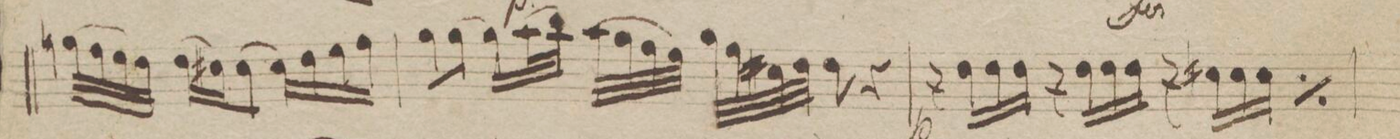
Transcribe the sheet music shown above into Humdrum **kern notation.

**kern	**dynam
*I"Violio 1mo	*
*clefG2	*
*k[b-]	*
*met(c)	*
*M4/4	*
(32ggn\LLL	.
32ff\	.
32ee\	.
32dd\JJJ)	.
(16dd\LL	.
16cc#X\J)	.
[8cc#\J	.
16cc#\LL]	.
16dd\	.
16ee\	.
16ff\JJ	.
=45	=45
8gg\L	.
[8gg\J	.
16gg\LL]	.
(32aa\L	.
32bb-\JJJ)	.
(32aa\LLL	.
32gg\	.
32ff\	.
32ee\JJJ)	.
32gg\LLL	.
32ff\	.
32cc#X\	.
32dd\JJJ	.
8dd\	.
4r	.
=46	=46
16r	p
16dd\LL	p
16dd\	.
16dd\JJ	.
16r	.
16dd\LL	.
16dd\	.
16dd\JJ	.
16r	.
16cc#X\LL	.
16cc#\	.
16cc#\JJ	.
16r	.
*rep	*
16cc#\LL	.
16cc#\	.
16cc#\JJ	.
*Xrep	*
=47	=47
*-	*-
